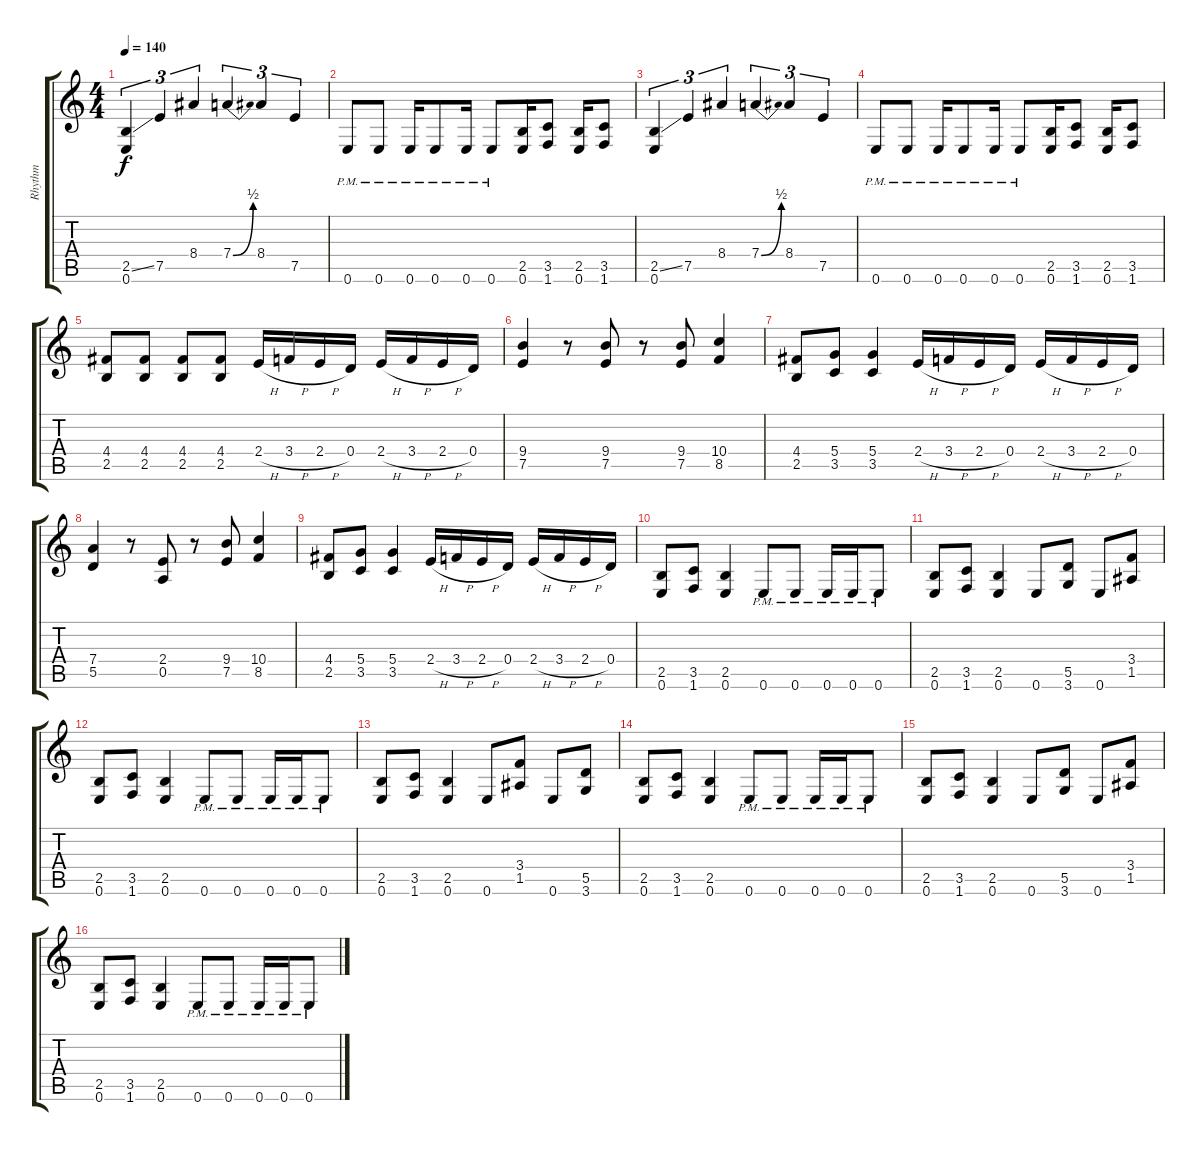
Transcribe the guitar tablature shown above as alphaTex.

\track ("Rhythm" "Rhythm") {instrument distortionguitar}
\staff {score tabs}
\tuning (E4 B3 G3 D3 A2 E2) {hide}
\ts (4 4)
\tempo 140
\clef g2
\ks c
(2.5{ss} 0.6).4{tu (3 2) dy f} 7.5.4{tu (3 2)} 8.4.4{tu (3 2)} 7.4{be (bend 0 0 60 2)}.4{tu (3 2)} 8.4.4{tu (3 2)} 7.5.4{tu (3 2)} |
0.6{pm}.8 0.6{pm}.8 0.6{pm}.16 0.6{pm}.8 0.6{pm}.16 0.6{pm}.8 (2.5 0.6).16 (3.5 1.6).8 (2.5 0.6).16 (3.5 1.6).8 |
(2.5{ss} 0.6).4{tu (3 2)} 7.5.4{tu (3 2)} 8.4.4{tu (3 2)} 7.4{be (bend 0 0 60 2)}.4{tu (3 2)} 8.4.4{tu (3 2)} 7.5.4{tu (3 2)} |
0.6{pm}.8 0.6{pm}.8 0.6{pm}.16 0.6{pm}.8 0.6{pm}.16 0.6{pm}.8 (2.5 0.6).16 (3.5 1.6).8 (2.5 0.6).16 (3.5 1.6).8 |
(4.4 2.5).8 (4.4 2.5).8 (4.4 2.5).8 (4.4 2.5).8 2.4{h}.16 3.4{h}.16 2.4{h}.16 0.4.16 2.4{h}.16 3.4{h}.16 2.4{h}.16 0.4.16 |
(9.4 7.5).4 r.8 (9.4 7.5).8 r.8 (9.4 7.5).8 (10.4 8.5).4 |
(4.4 2.5).8 (5.4 3.5).8 (5.4 3.5).4 2.4{h}.16 3.4{h}.16 2.4{h}.16 0.4.16 2.4{h}.16 3.4{h}.16 2.4{h}.16 0.4.16 |
(7.4 5.5).4 r.8 (2.4 0.5).8 r.8 (9.4 7.5).8 (10.4 8.5).4 |
(4.4 2.5).8 (5.4 3.5).8 (5.4 3.5).4 2.4{h}.16 3.4{h}.16 2.4{h}.16 0.4.16 2.4{h}.16 3.4{h}.16 2.4{h}.16 0.4.16 |
(2.5 0.6).8 (3.5 1.6).8 (2.5 0.6).4 0.6{pm}.8 0.6{pm}.8 0.6{pm}.16 0.6{pm}.16 0.6{pm}.8 |
(2.5 0.6).8 (3.5 1.6).8 (2.5 0.6).4 0.6.8 (5.5 3.6).8 0.6.8 (3.4 1.5).8 |
(2.5 0.6).8 (3.5 1.6).8 (2.5 0.6).4 0.6{pm}.8 0.6{pm}.8 0.6{pm}.16 0.6{pm}.16 0.6{pm}.8 |
(2.5 0.6).8 (3.5 1.6).8 (2.5 0.6).4 0.6.8 (3.4 1.5).8 0.6.8 (5.5 3.6).8 |
(2.5 0.6).8 (3.5 1.6).8 (2.5 0.6).4 0.6{pm}.8 0.6{pm}.8 0.6{pm}.16 0.6{pm}.16 0.6{pm}.8 |
(2.5 0.6).8 (3.5 1.6).8 (2.5 0.6).4 0.6.8 (5.5 3.6).8 0.6.8 (3.4 1.5).8 |
(2.5 0.6).8 (3.5 1.6).8 (2.5 0.6).4 0.6{pm}.8 0.6{pm}.8 0.6{pm}.16 0.6{pm}.16 0.6{pm}.8
